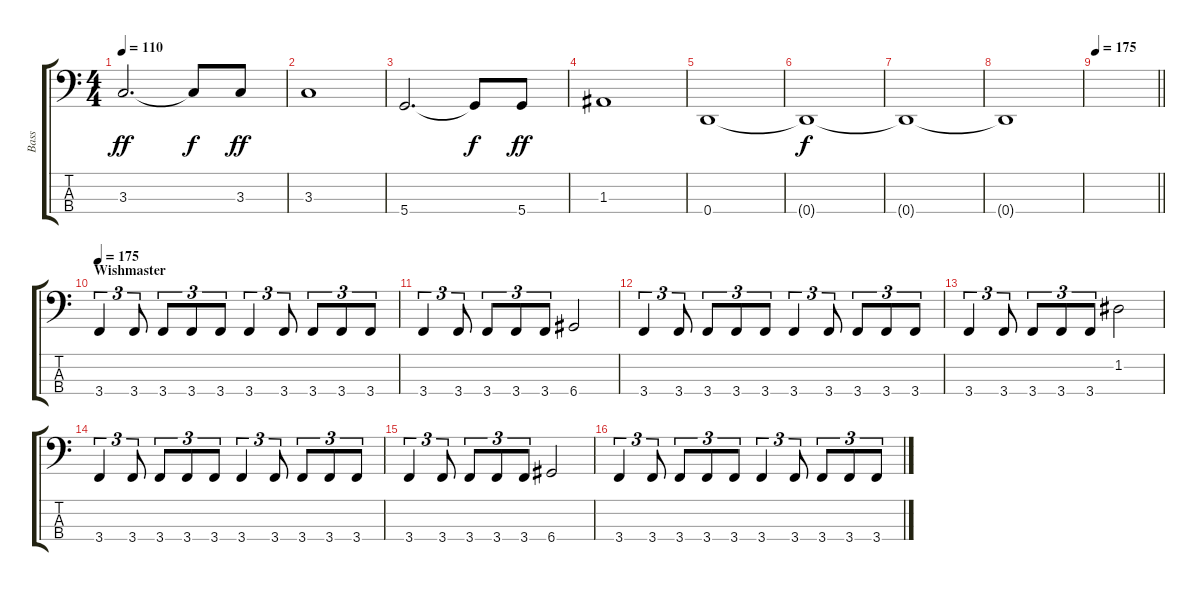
\track ("Bass" "Bass") {instrument electricbassfinger}
\staff {score tabs}
\tuning (G2 D2 A1 D1) {hide}
\ts (4 4)
\tempo 110
\clef f4
\ks c
3.3.2{d dy ff} 3.3{t}.8{dy f} 3.3.8{dy ff} |
3.3.1 |
5.4.2{d} 5.4{t}.8{dy f} 5.4.8{dy ff} |
1.3.1 |
0.4.1 |
0.4{t}.1{dy f} |
0.4{t}.1 |
0.4{t}.1{volume 0} |
\tempo 175
\barLineRight lightlight
|
\section ("" "Wishmaster")
\tempo 175
3.4.4{tu (3 2) volume 10} 3.4.8{tu (3 2)} 3.4.8{tu (3 2)} 3.4.8{tu (3 2)} 3.4.8{tu (3 2)} 3.4.4{tu (3 2)} 3.4.8{tu (3 2)} 3.4.8{tu (3 2)} 3.4.8{tu (3 2)} 3.4.8{tu (3 2)} |
3.4.4{tu (3 2)} 3.4.8{tu (3 2)} 3.4.8{tu (3 2)} 3.4.8{tu (3 2)} 3.4.8{tu (3 2)} 6.4.2 |
3.4.4{tu (3 2)} 3.4.8{tu (3 2)} 3.4.8{tu (3 2)} 3.4.8{tu (3 2)} 3.4.8{tu (3 2)} 3.4.4{tu (3 2)} 3.4.8{tu (3 2)} 3.4.8{tu (3 2)} 3.4.8{tu (3 2)} 3.4.8{tu (3 2)} |
3.4.4{tu (3 2)} 3.4.8{tu (3 2)} 3.4.8{tu (3 2)} 3.4.8{tu (3 2)} 3.4.8{tu (3 2)} 1.2.2 |
3.4.4{tu (3 2)} 3.4.8{tu (3 2)} 3.4.8{tu (3 2)} 3.4.8{tu (3 2)} 3.4.8{tu (3 2)} 3.4.4{tu (3 2)} 3.4.8{tu (3 2)} 3.4.8{tu (3 2)} 3.4.8{tu (3 2)} 3.4.8{tu (3 2)} |
3.4.4{tu (3 2)} 3.4.8{tu (3 2)} 3.4.8{tu (3 2)} 3.4.8{tu (3 2)} 3.4.8{tu (3 2)} 6.4.2 |
3.4.4{tu (3 2)} 3.4.8{tu (3 2)} 3.4.8{tu (3 2)} 3.4.8{tu (3 2)} 3.4.8{tu (3 2)} 3.4.4{tu (3 2)} 3.4.8{tu (3 2)} 3.4.8{tu (3 2)} 3.4.8{tu (3 2)} 3.4.8{tu (3 2)}
